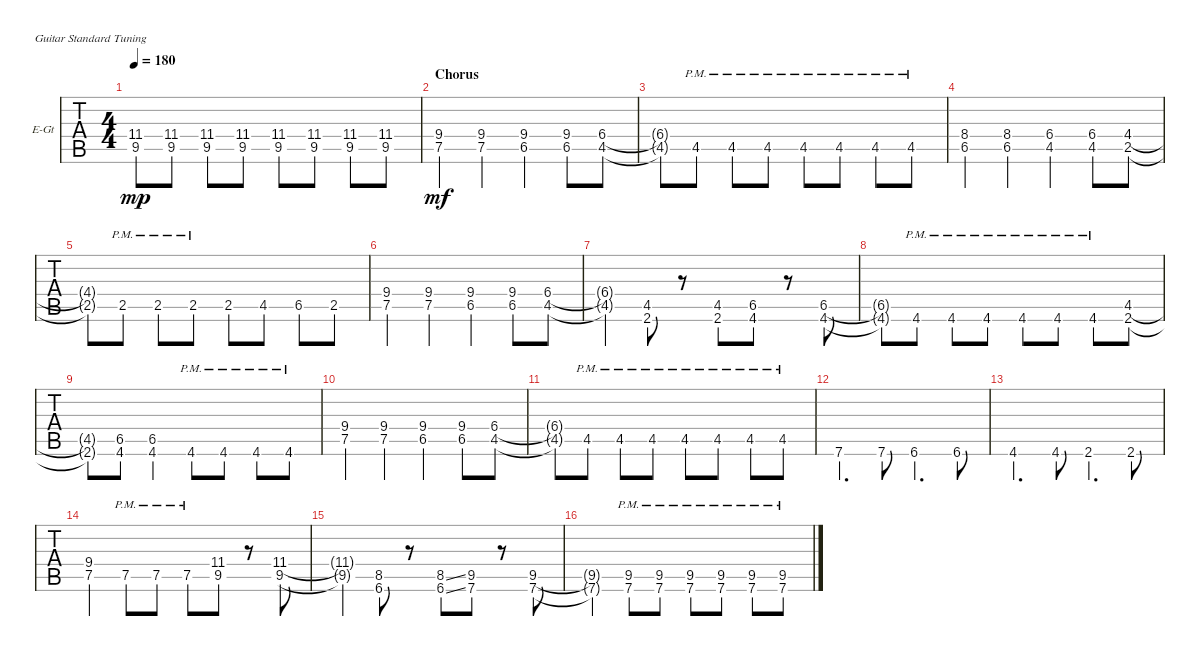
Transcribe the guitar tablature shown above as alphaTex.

\defaultSystemsLayout 4
\bracketExtendMode groupsimilarinstruments
\firstSystemTrackNameOrientation horizontal
\otherSystemsTrackNameOrientation horizontal
\track ("Cole Train" "E-Gt") {instrument distortionguitar}
\staff {tabs}
\tuning (E4 B3 G3 D3 A2 E2)
\ts (4 4)
\tempo 180
\clef g2
\ks c
(9.5 11.4).8{dy mp} (9.5 11.4).8 (9.5 11.4).8 (11.4 9.5).8 (11.4 9.5).8 (9.5 11.4).8 (9.5 11.4).8 (9.5 11.4).8 |
\section ("" "Chorus")
(7.5 9.4).4{dy mf} (7.5 9.4).4 (6.5 9.4).4 (6.5 9.4).8 (4.5 6.4).8 |
(4.5{t} 6.4{t}).8 4.5{pm}.8 4.5{pm}.8 4.5{pm}.8 4.5{pm}.8 4.5{pm}.8 4.5{pm}.8 4.5{pm}.8 |
(6.5 8.4).4 (6.5 8.4).4 (4.5 6.4).4 (4.5 6.4).8 (2.5 4.4).8 |
(2.5{t} 4.4{t}).8 2.5{pm}.8 2.5{pm}.8 2.5{pm}.8 2.5.8 4.5.8 6.5.8 2.5.8 |
(7.5 9.4).4 (7.5 9.4).4 (6.5 9.4).4 (6.5 9.4).8 (4.5 6.4).8 |
(4.5{t} 6.4{t}).4 (2.6 4.5).8 r.8 (2.6 4.5).8 (4.6 6.5).8 r.8 (4.6 6.5).8 |
(4.6{t} 6.5{t}).8 4.6{pm}.8 4.6{pm}.8 4.6{pm}.8 4.6{pm}.8 4.6{pm}.8 4.6{pm}.8 (2.6 4.5).8 |
(2.6{t} 4.5{t}).8 (4.6 6.5).8 (4.6 6.5).4 4.6{pm}.8 4.6{pm}.8 4.6{pm}.8 4.6{pm}.8 |
(7.5 9.4).4 (7.5 9.4).4 (6.5 9.4).4 (6.5 9.4).8 (4.5 6.4).8 |
(4.5{t} 6.4{t}).8 4.5{pm}.8 4.5{pm}.8 4.5{pm}.8 4.5{pm}.8 4.5{pm}.8 4.5{pm}.8 4.5{pm}.8 |
7.6.4{d} 7.6.8 6.6.4{d} 6.6.8 |
4.6.4{d} 4.6.8 2.6.4{d} 2.6.8 |
(7.5 9.4).4 7.5{pm}.8 7.5{pm}.8 7.5{pm}.8 (9.5 11.4).8 r.8 (9.5 11.4).8 |
(9.5{t} 11.4{t}).4 (6.6 8.5).8 r.8 (6.6{ss} 8.5{ss}).8 (7.6 9.5).8 r.8 (7.6 9.5).8 |
(7.6{t} 9.5{t}).4 (7.6{pm} 9.5{pm}).8 (7.6{pm} 9.5{pm}).8 (7.6{pm} 9.5{pm}).8 (7.6{pm} 9.5{pm}).8 (7.6{pm} 9.5{pm}).8 (7.6{pm} 9.5{pm}).8
